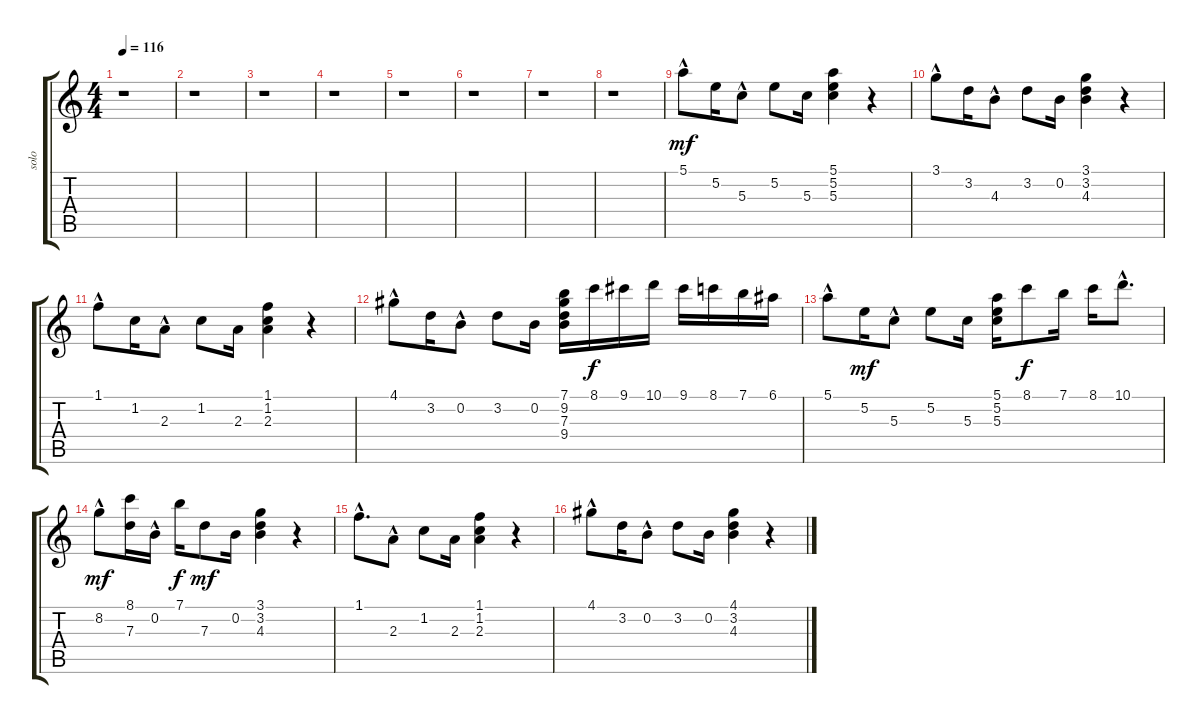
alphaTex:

\track ("solo" "solo") {instrument acousticguitarnylon}
\staff {score tabs}
\tuning (E4 B3 G3 D3 A2 E2) {hide}
\ts (4 4)
\tempo 116
\clef g2
\ks c
r.1{dy f} |
r.1 |
r.1 |
r.1 |
r.1 |
r.1 |
r.1 |
r.1 |
5.1{hac}.8{dy mf} 5.2.16 5.3{hac}.8 5.2.8 5.3.16 (5.1 5.2 5.3).4 r.4 |
3.1{hac}.8 3.2.16 4.3{hac}.8 3.2.8 0.2.16 (3.1 3.2 4.3).4 r.4 |
1.1{hac}.8 1.2.16 2.3{hac}.8 1.2.8 2.3.16 (1.1 1.2 2.3).4 r.4 |
4.1{hac}.8 3.2.16 0.2{hac}.8 3.2.8 0.2.16 (7.1 9.2 7.3 9.4).16 8.1.16{dy f} 9.1.16 10.1.16 9.1.16 8.1.16 7.1.16 6.1.16 |
5.1{hac}.8 5.2.16{dy mf} 5.3{hac}.8 5.2.8 5.3.16 (5.1 5.2 5.3).16 8.1.8{dy f} 7.1.16 8.1.16 10.1{hac}.8{d} |
8.2{hac}.8{dy mf} (8.1 7.3).16 0.2{hac}.16 7.1.16{dy f} 7.3.8{dy mf} 0.2.16 (3.1 3.2 4.3).4 r.4 |
1.1{hac}.8{d} 2.3{hac}.8 1.2.8 2.3.16 (1.1 1.2 2.3).4 r.4 |
4.1{hac}.8 3.2.16 0.2{hac}.8 3.2.8 0.2.16 (4.1 3.2 4.3).4 r.4
